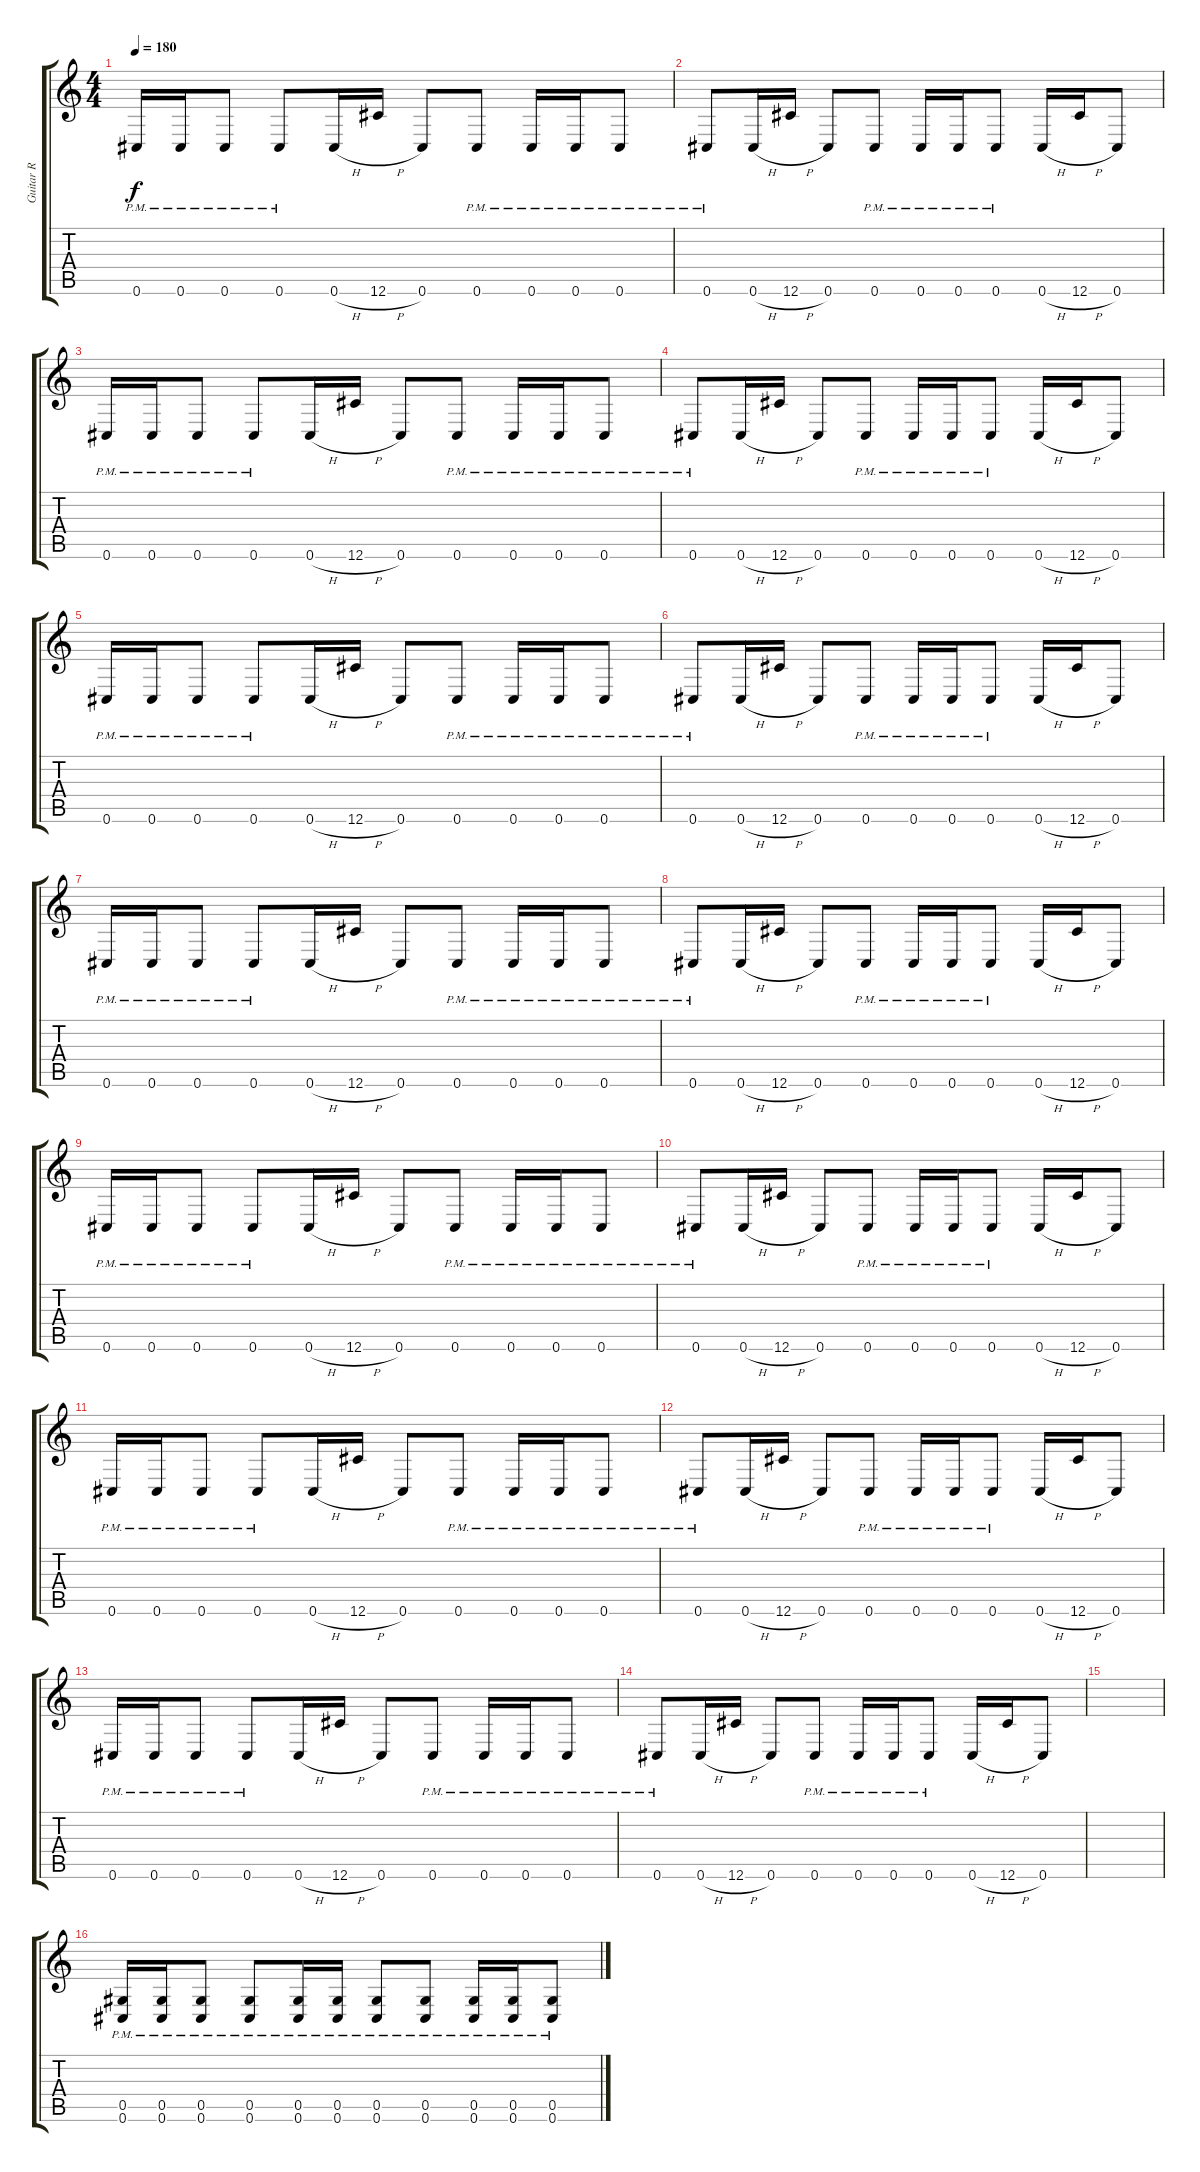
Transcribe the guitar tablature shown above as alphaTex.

\track ("Guitar R" "Guitar R") {instrument overdrivenguitar}
\staff {score tabs}
\tuning (Eb4 Bb3 Gb3 Db3 Ab2 Db2) {hide}
\ts (4 4)
\tempo 180
\clef g2
\ks c
0.6{pm}.16{dy f} 0.6{pm}.16 0.6{pm}.8 0.6{pm}.8 0.6{h}.16 12.6{h}.16 0.6.8 0.6{pm}.8 0.6{pm}.16 0.6{pm}.16 0.6{pm}.8 |
0.6{pm}.8 0.6{h}.16 12.6{h}.16 0.6.8 0.6{pm}.8 0.6{pm}.16 0.6{pm}.16 0.6{pm}.8 0.6{h}.16 12.6{h}.16 0.6.8 |
0.6{pm}.16 0.6{pm}.16 0.6{pm}.8 0.6{pm}.8 0.6{h}.16 12.6{h}.16 0.6.8 0.6{pm}.8 0.6{pm}.16 0.6{pm}.16 0.6{pm}.8 |
0.6{pm}.8 0.6{h}.16 12.6{h}.16 0.6.8 0.6{pm}.8 0.6{pm}.16 0.6{pm}.16 0.6{pm}.8 0.6{h}.16 12.6{h}.16 0.6.8 |
0.6{pm}.16 0.6{pm}.16 0.6{pm}.8 0.6{pm}.8 0.6{h}.16 12.6{h}.16 0.6.8 0.6{pm}.8 0.6{pm}.16 0.6{pm}.16 0.6{pm}.8 |
0.6{pm}.8 0.6{h}.16 12.6{h}.16 0.6.8 0.6{pm}.8 0.6{pm}.16 0.6{pm}.16 0.6{pm}.8 0.6{h}.16 12.6{h}.16 0.6.8 |
0.6{pm}.16 0.6{pm}.16 0.6{pm}.8 0.6{pm}.8 0.6{h}.16 12.6{h}.16 0.6.8 0.6{pm}.8 0.6{pm}.16 0.6{pm}.16 0.6{pm}.8 |
0.6{pm}.8 0.6{h}.16 12.6{h}.16 0.6.8 0.6{pm}.8 0.6{pm}.16 0.6{pm}.16 0.6{pm}.8 0.6{h}.16 12.6{h}.16 0.6.8 |
0.6{pm}.16 0.6{pm}.16 0.6{pm}.8 0.6{pm}.8 0.6{h}.16 12.6{h}.16 0.6.8 0.6{pm}.8 0.6{pm}.16 0.6{pm}.16 0.6{pm}.8 |
0.6{pm}.8 0.6{h}.16 12.6{h}.16 0.6.8 0.6{pm}.8 0.6{pm}.16 0.6{pm}.16 0.6{pm}.8 0.6{h}.16 12.6{h}.16 0.6.8 |
0.6{pm}.16 0.6{pm}.16 0.6{pm}.8 0.6{pm}.8 0.6{h}.16 12.6{h}.16 0.6.8 0.6{pm}.8 0.6{pm}.16 0.6{pm}.16 0.6{pm}.8 |
0.6{pm}.8 0.6{h}.16 12.6{h}.16 0.6.8 0.6{pm}.8 0.6{pm}.16 0.6{pm}.16 0.6{pm}.8 0.6{h}.16 12.6{h}.16 0.6.8 |
0.6{pm}.16 0.6{pm}.16 0.6{pm}.8 0.6{pm}.8 0.6{h}.16 12.6{h}.16 0.6.8 0.6{pm}.8 0.6{pm}.16 0.6{pm}.16 0.6{pm}.8 |
0.6{pm}.8 0.6{h}.16 12.6{h}.16 0.6.8 0.6{pm}.8 0.6{pm}.16 0.6{pm}.16 0.6{pm}.8 0.6{h}.16 12.6{h}.16 0.6.8 |
|
(0.5{pm} 0.6{pm}).16 (0.5{pm} 0.6{pm}).16 (0.5{pm} 0.6{pm}).8 (0.5{pm} 0.6{pm}).8 (0.5{pm} 0.6{pm}).16 (0.5{pm} 0.6{pm}).16 (0.5{pm} 0.6{pm}).8 (0.5{pm} 0.6{pm}).8 (0.5{pm} 0.6{pm}).16 (0.5{pm} 0.6{pm}).16 (0.5{pm} 0.6{pm}).8
